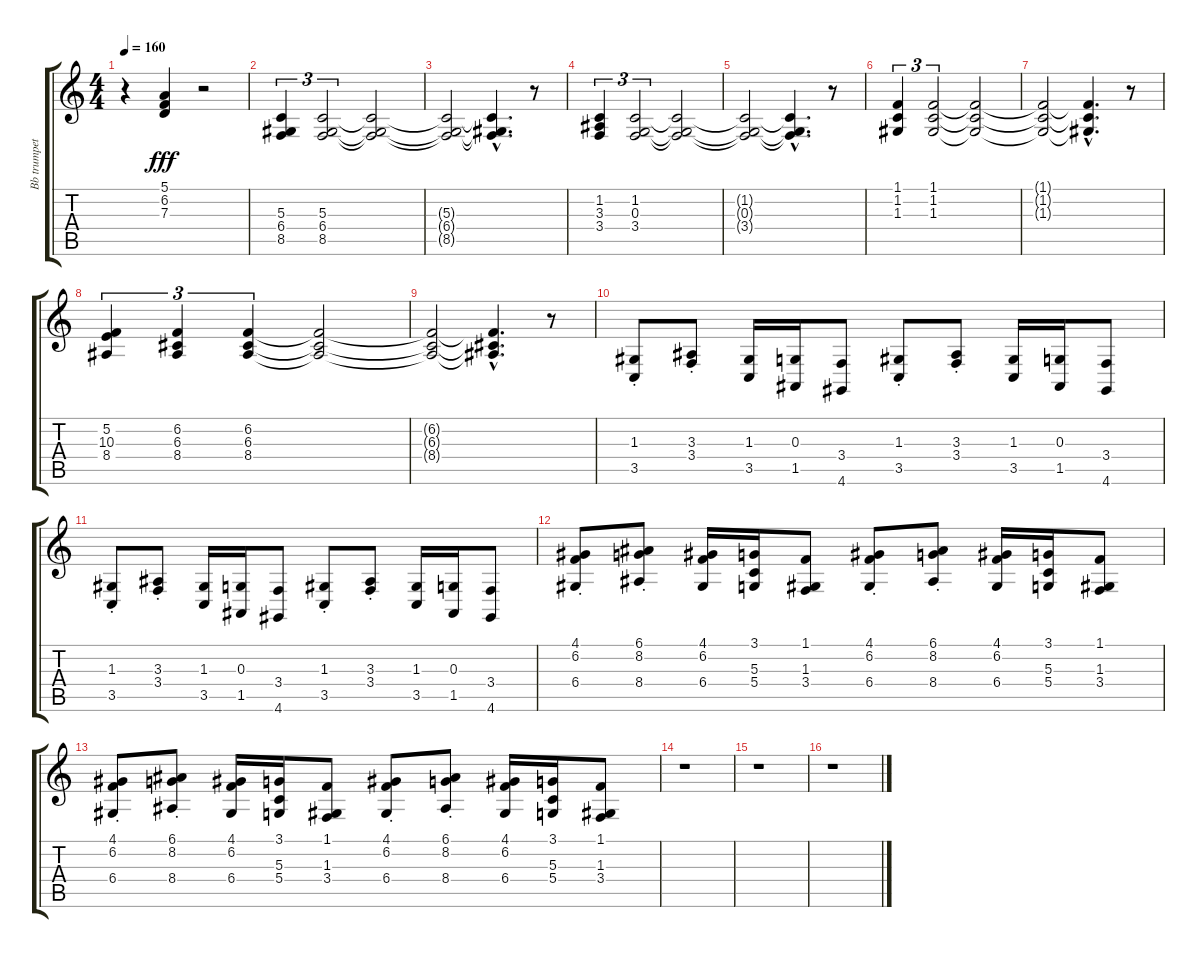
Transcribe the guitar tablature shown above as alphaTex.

\track ("Bb trumpet" "Bb trumpet") {instrument trumpet}
\staff {score tabs}
\tuning (E4 B3 G3 D3 A2 E2) {hide}
\ts (4 4)
\tempo 160
\clef g2
\ks c
r.4{dy fff} (5.1 6.2 7.3).4 r.2 |
(5.3 6.4 8.5).4{tu (3 2)} (5.3 6.4 8.5).2{tu (3 2)} (5.3{t} 6.4{t} 8.5{t}).2 |
(5.3{t} 6.4{t} 8.5{t}).2 (5.3{hac t} 6.4{hac t} 8.5{hac t}).4{d} r.8 |
(1.2 3.3 3.4).4{tu (3 2)} (1.2 0.3 3.4).2{tu (3 2)} (1.2{t} 0.3{t} 3.4{t}).2 |
(1.2{t} 0.3{t} 3.4{t}).2 (1.2{hac t} 0.3{hac t} 3.4{hac t}).4{d} r.8 |
(1.1 1.2 1.3).4{tu (3 2)} (1.1 1.2 1.3).2{tu (3 2)} (1.1{t} 1.2{t} 1.3{t}).2 |
(1.1{t} 1.2{t} 1.3{t}).2 (1.1{hac t} 1.2{hac t} 1.3{hac t}).4{d} r.8 |
(5.2 10.3 8.4).4{tu (3 2)} (6.2 6.3 8.4).4{tu (3 2)} (6.2 6.3 8.4).4{tu (3 2)} (6.2{t} 6.3{t} 8.4{t}).2 |
(6.2{t} 6.3{t} 8.4{t}).2 (6.2{hac t} 6.3{hac t} 8.4{hac t}).4{d} r.8 |
(1.3{st} 3.5{st}).8 (3.3{st} 3.4{st}).8 (1.3 3.5).16 (0.3 1.5).16 (3.4 4.6).8 (1.3{st} 3.5{st}).8 (3.3{st} 3.4{st}).8 (1.3 3.5).16 (0.3 1.5).16 (3.4 4.6).8 |
(1.3{st} 3.5{st}).8 (3.3{st} 3.4{st}).8 (1.3 3.5).16 (0.3 1.5).16 (3.4 4.6).8 (1.3{st} 3.5{st}).8 (3.3{st} 3.4{st}).8 (1.3 3.5).16 (0.3 1.5).16 (3.4 4.6).8 |
(4.1{st} 6.2{st} 6.4{st}).8 (6.1{st} 8.2{st} 8.4{st}).8 (4.1 6.2 6.4).16 (3.1 5.3 5.4).16 (1.1 1.3 3.4).8 (4.1{st} 6.2{st} 6.4{st}).8 (6.1{st} 8.2{st} 8.4{st}).8 (4.1 6.2 6.4).16 (3.1 5.3 5.4).16 (1.1 1.3 3.4).8 |
(4.1{st} 6.2{st} 6.4{st}).8 (6.1{st} 8.2{st} 8.4{st}).8 (4.1 6.2 6.4).16 (3.1 5.3 5.4).16 (1.1 1.3 3.4).8 (4.1{st} 6.2{st} 6.4{st}).8 (6.1{st} 8.2{st} 8.4{st}).8 (4.1 6.2 6.4).16 (3.1 5.3 5.4).16 (1.1 1.3 3.4).8 |
r.1 |
r.1 |
r.1
